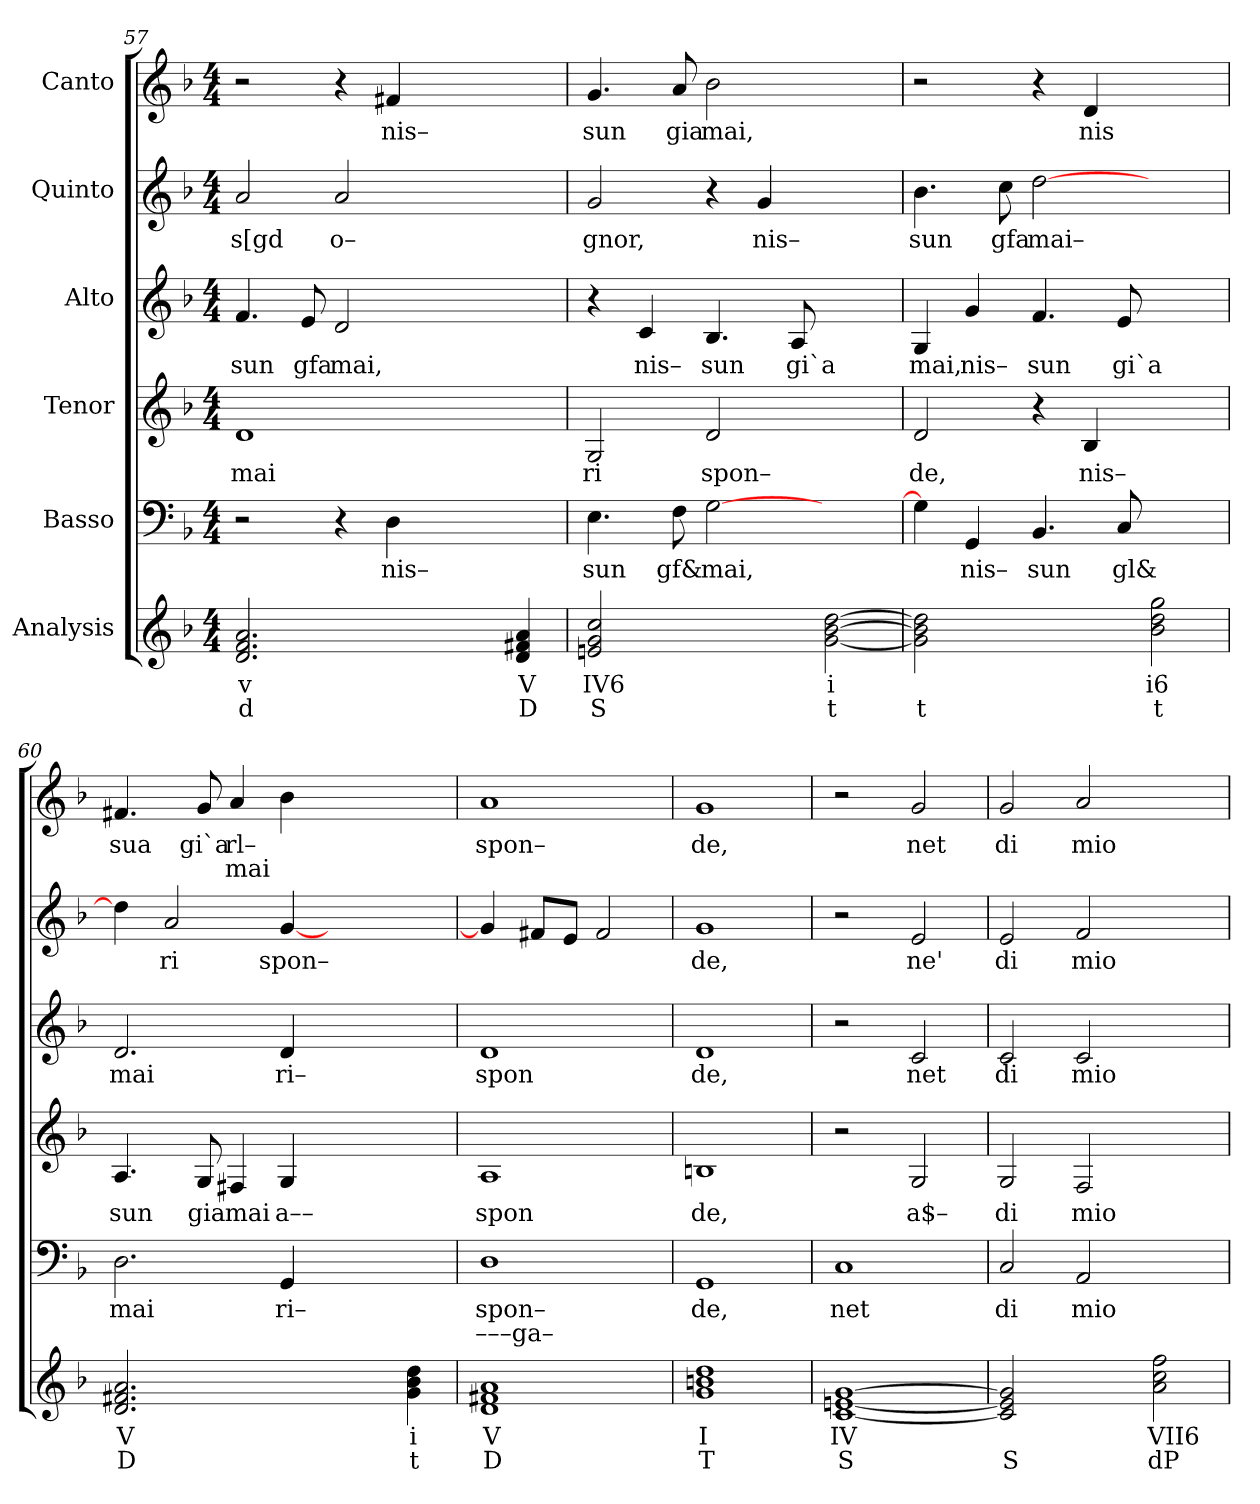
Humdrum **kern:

**kern	**text	**text	**kern	**text	**text	**kern	**text	**kern	**text	**kern	**text	**kern	**text	**text
*part6	*part6	*part6	*part5	*part5	*part5	*part4	*part4	*part3	*part3	*part2	*part2	*part1	*part1	*part1
*staff6	*staff6	*staff6	*staff5	*staff5	*staff5	*staff4	*staff4	*staff3	*staff3	*staff2	*staff2	*staff1	*staff1	*staff1
*I"Analysis	*	*	*I"Basso	*	*	*I"Tenor	*	*I"Alto	*	*I"Quinto	*	*I"Canto	*	*
*	*	*	*clefF4	*	*	*clefG2	*	*clefG2	*	*clefG2	*	*clefG2	*	*
*k[b-]	*	*	*k[b-]	*	*	*k[b-]	*	*k[b-]	*	*k[b-]	*	*k[b-]	*	*
*	*	*	*F:	*	*	*F:	*	*F:	*	*F:	*	*F:	*	*
*M4/4	*	*	*M4/4	*	*	*M4/4	*	*M4/4	*	*M4/4	*	*M4/4	*	*
=57	=57	=57	=57	=57	=57	=57	=57	=57	=57	=57	=57	=57	=57	=57
!	!	!	!	!	!	!	!LO:LY:b	!	!	!	!	!	!	!
!	!	!	!	!	!	!	!	!	!LO:LY:b	!	!	!	!	!
!	!	!	!	!	!	!	!	!	!	!	!LO:LY:b	!	!	!
2.d 2.f 2.a	v	d	2r	.	.	1d	mai	4.f/	sun	2a/	s[gd	2r	.	.
!	!	!	!	!	!	!	!	!	!LO:LY:b	!	!	!	!	!
.	.	.	.	.	.	.	.	8e/	gfa	.	.	.	.	.
!	!	!	!	!	!	!	!	!	!LO:LY:b	!	!	!	!	!
!	!	!	!	!	!	!	!	!	!	!	!LO:LY:b	!	!	!
.	.	.	4r	.	.	.	.	2d/	mai,	2a/	o–	4r	.	.
!	!	!	!	!LO:LY:b	!	!	!	!	!	!	!	!	!	!
!	!	!	!	!	!	!	!	!	!	!	!	!	!LO:LY:b	!
2.ryy	.	.	4D\	nis–	.	.	.	.	.	.	.	4f#X/	nis–	.
.	.	.	2.ryy	.	.	2.ryy	.	2.ryy	.	2.ryy	.	2.ryy	.	.
4d 4f#X 4a	V	D	.	.	.	.	.	.	.	.	.	.	.	.
=58	=58	=58	=58	=58	=58	=58	=58	=58	=58	=58	=58	=58	=58	=58
!	!	!	!	!LO:LY:b	!	!	!	!	!	!	!	!	!	!
!	!	!	!	!	!	!	!LO:LY:b	!	!	!	!	!	!	!
!	!	!	!	!	!	!	!	!	!	!	!LO:LY:b	!	!	!
!	!	!	!	!	!	!	!	!	!	!	!	!	!LO:LY:b	!
2en 2g 2cc	IV6	S	4.E\	sun	.	2G/	ri	4r	.	2g/	gnor,	4.g/	sun	.
!	!	!	!	!	!	!	!	!	!LO:LY:b	!	!	!	!	!
.	.	.	.	.	.	.	.	4c/	nis–	.	.	.	.	.
!	!	!	!	!LO:LY:b	!	!	!	!	!	!	!	!	!	!
!	!	!	!	!	!	!	!	!	!	!	!	!	!LO:LY:b	!
.	.	.	8F\	gf&	.	.	.	.	.	.	.	8a/	gia	.
!	!	!	!	!LO:LY:b	!	!	!	!	!	!	!	!	!	!
!	!	!	!	!	!	!	!LO:LY:b	!	!	!	!	!	!	!
!	!	!	!	!	!	!	!	!	!LO:LY:b	!	!	!	!	!
!	!	!	!	!	!	!	!	!	!	!	!	!	!LO:LY:b	!
2ryy	.	.	[2G\	mai,	.	2d/	spon–	4.B-/	sun	4r	.	2b-\	mai,	.
!	!	!	!	!	!	!	!	!	!	!	!LO:LY:b	!	!	!
.	.	.	.	.	.	.	.	.	.	4g/	nis–	.	.	.
!	!	!	!	!	!	!	!	!	!LO:LY:b	!	!	!	!	!
.	.	.	.	.	.	.	.	8A/	gi`a	.	.	.	.	.
[2g [2b- [2dd	i	t	2ryy	.	.	2ryy	.	2ryy	.	2ryy	.	2ryy	.	.
=59	=59	=59	=59	=59	=59	=59	=59	=59	=59	=59	=59	=59	=59	=59
!	!	!	!	!	!	!	!LO:LY:b	!	!	!	!	!	!	!
!	!	!	!	!	!	!	!	!	!LO:LY:b	!	!	!	!	!
!	!	!	!	!	!	!	!	!	!	!	!LO:LY:b	!	!	!
2g] 2b-] 2dd]	.	t	4G\]	.	.	2d/	de,	4G/	mai,	4.b-\	sun	2r	.	.
!	!	!	!	!LO:LY:b	!	!	!	!	!	!	!	!	!	!
!	!	!	!	!	!	!	!	!	!LO:LY:b	!	!	!	!	!
.	.	.	4GG/	nis–	.	.	.	4g/	nis–	.	.	.	.	.
!	!	!	!	!	!	!	!	!	!	!	!LO:LY:b	!	!	!
.	.	.	.	.	.	.	.	.	.	8cc\	gfa	.	.	.
!	!	!	!	!LO:LY:b	!	!	!	!	!	!	!	!	!	!
!	!	!	!	!	!	!	!	!	!LO:LY:b	!	!	!	!	!
!	!	!	!	!	!	!	!	!	!	!	!LO:LY:b	!	!	!
2ryy	.	.	4.BB-/	sun	.	4r	.	4.f/	sun	[2dd\	mai–	4r	.	.
!	!	!	!	!	!	!	!LO:LY:b	!	!	!	!	!	!	!
!	!	!	!	!	!	!	!	!	!	!	!	!	!LO:LY:b	!
.	.	.	.	.	.	4B-/	nis–	.	.	.	.	4d/	nis	.
!	!	!	!	!LO:LY:b	!	!	!	!	!	!	!	!	!	!
!	!	!	!	!	!	!	!	!	!LO:LY:b	!	!	!	!	!
.	.	.	8C/	gl&	.	.	.	8e/	gi`a	.	.	.	.	.
2b- 2dd 2gg	i6	t	2ryy	.	.	2ryy	.	2ryy	.	2ryy	.	2ryy	.	.
=60	=60	=60	=60	=60	=60	=60	=60	=60	=60	=60	=60	=60	=60	=60
!	!	!	!	!LO:LY:b	!	!	!	!	!	!	!	!	!	!
!	!	!	!	!	!	!	!LO:LY:b	!	!	!	!	!	!	!
!	!	!	!	!	!	!	!	!	!LO:LY:b	!	!	!	!	!
!	!	!	!	!	!	!	!	!	!	!	!	!	!LO:LY:b	!
2.d 2.f#X 2.a	V	D	2.D\	mai	.	4.A/	sun	2.d/	mai	4dd\]	.	4.f#X/	sua	.
!	!	!	!	!	!	!	!	!	!	!	!LO:LY:b	!	!	!
.	.	.	.	.	.	.	.	.	.	2a/	ri	.	.	.
!	!	!	!	!	!	!	!LO:LY:b	!	!	!	!	!	!	!
!	!	!	!	!	!	!	!	!	!	!	!	!	!LO:LY:b	!
.	.	.	.	.	.	8G/	gia	.	.	.	.	8g/	gi`a	.
!	!	!	!	!	!	!	!LO:LY:b	!	!	!	!	!	!	!
!	!	!	!	!	!	!	!	!	!	!	!	!	!LO:LY:b	!LO:LY:b
.	.	.	.	.	.	4F#X/	mai	.	.	.	.	4a/	rl–	mai
!	!	!	!	!LO:LY:b	!	!	!	!	!	!	!	!	!	!
!	!	!	!	!	!	!	!LO:LY:b	!	!	!	!	!	!	!
!	!	!	!	!	!	!	!	!	!LO:LY:b	!	!	!	!	!
!	!	!	!	!	!	!	!	!	!	!	!LO:LY:b	!	!	!
2.ryy	.	.	4GG/	ri–	.	4G/	a––	4d/	ri–	[4g/	spon–	4b-\	.	.
.	.	.	2.ryy	.	.	2.ryy	.	2.ryy	.	2.ryy	.	2.ryy	.	.
4g 4b- 4dd	i	t	.	.	.	.	.	.	.	.	.	.	.	.
=61	=61	=61	=61	=61	=61	=61	=61	=61	=61	=61	=61	=61	=61	=61
!	!	!	!	!LO:LY:b	!LO:LY:b	!	!	!	!	!	!	!	!	!
!	!	!	!	!	!	!	!LO:LY:b	!	!	!	!	!	!	!
!	!	!	!	!	!	!	!	!	!LO:LY:b	!	!	!	!	!
!	!	!	!	!	!	!	!	!	!	!	!	!	!LO:LY:b	!
1d 1f#X 1a	V	D	1D	spon–	–––ga–	1A	spon	1d	spon	4g/]	.	1a	spon–	.
.	.	.	.	.	.	.	.	.	.	8f#X/L	.	.	.	.
.	.	.	.	.	.	.	.	.	.	8e/J	.	.	.	.
.	.	.	.	.	.	.	.	.	.	2f#/	.	.	.	.
=62	=62	=62	=62	=62	=62	=62	=62	=62	=62	=62	=62	=62	=62	=62
!	!	!	!	!LO:LY:b	!	!	!	!	!	!	!	!	!	!
!	!	!	!	!	!	!	!LO:LY:b	!	!	!	!	!	!	!
!	!	!	!	!	!	!	!	!	!LO:LY:b	!	!	!	!	!
!	!	!	!	!	!	!	!	!	!	!	!LO:LY:b	!	!	!
!	!	!	!	!	!	!	!	!	!	!	!	!	!LO:LY:b	!
1g 1bn 1dd	I	T	1GG	de,	.	1Bn	de,	1d	de,	1g	de,	1g	de,	.
=63	=63	=63	=63	=63	=63	=63	=63	=63	=63	=63	=63	=63	=63	=63
!	!	!	!	!LO:LY:b	!	!	!	!	!	!	!	!	!	!
[1c [1en [1g	IV	S	1C	net	.	2r	.	2r	.	2r	.	2r	.	.
!	!	!	!	!	!	!	!LO:LY:b	!	!	!	!	!	!	!
!	!	!	!	!	!	!	!	!	!LO:LY:b	!	!	!	!	!
!	!	!	!	!	!	!	!	!	!	!	!LO:LY:b	!	!	!
!	!	!	!	!	!	!	!	!	!	!	!	!	!LO:LY:b	!
.	.	.	.	.	.	2G/	a$–	2c/	net	2e/	ne'	2g/	net	.
=64	=64	=64	=64	=64	=64	=64	=64	=64	=64	=64	=64	=64	=64	=64
!	!	!	!	!LO:LY:b	!	!	!	!	!	!	!	!	!	!
!	!	!	!	!	!	!	!LO:LY:b	!	!	!	!	!	!	!
!	!	!	!	!	!	!	!	!	!LO:LY:b	!	!	!	!	!
!	!	!	!	!	!	!	!	!	!	!	!LO:LY:b	!	!	!
!	!	!	!	!	!	!	!	!	!	!	!	!	!LO:LY:b	!
2c] 2e] 2g]	.	S	2C/	di	.	2G/	di	2c/	di	2e/	di	2g/	di	.
!	!	!	!	!LO:LY:b	!	!	!	!	!	!	!	!	!	!
!	!	!	!	!	!	!	!LO:LY:b	!	!	!	!	!	!	!
!	!	!	!	!	!	!	!	!	!LO:LY:b	!	!	!	!	!
!	!	!	!	!	!	!	!	!	!	!	!LO:LY:b	!	!	!
!	!	!	!	!	!	!	!	!	!	!	!	!	!LO:LY:b	!
2ryy	.	.	2AA/	mio	.	2F/	mio	2c/	mio	2f/	mio	2a/	mio	.
2a 2cc 2ff	VII6	dP	2ryy	.	.	2ryy	.	2ryy	.	2ryy	.	2ryy	.	.
=	=	=	=	=	=	=	=	=	=	=	=	=	=	=
*-	*-	*-	*-	*-	*-	*-	*-	*-	*-	*-	*-	*-	*-	*-
